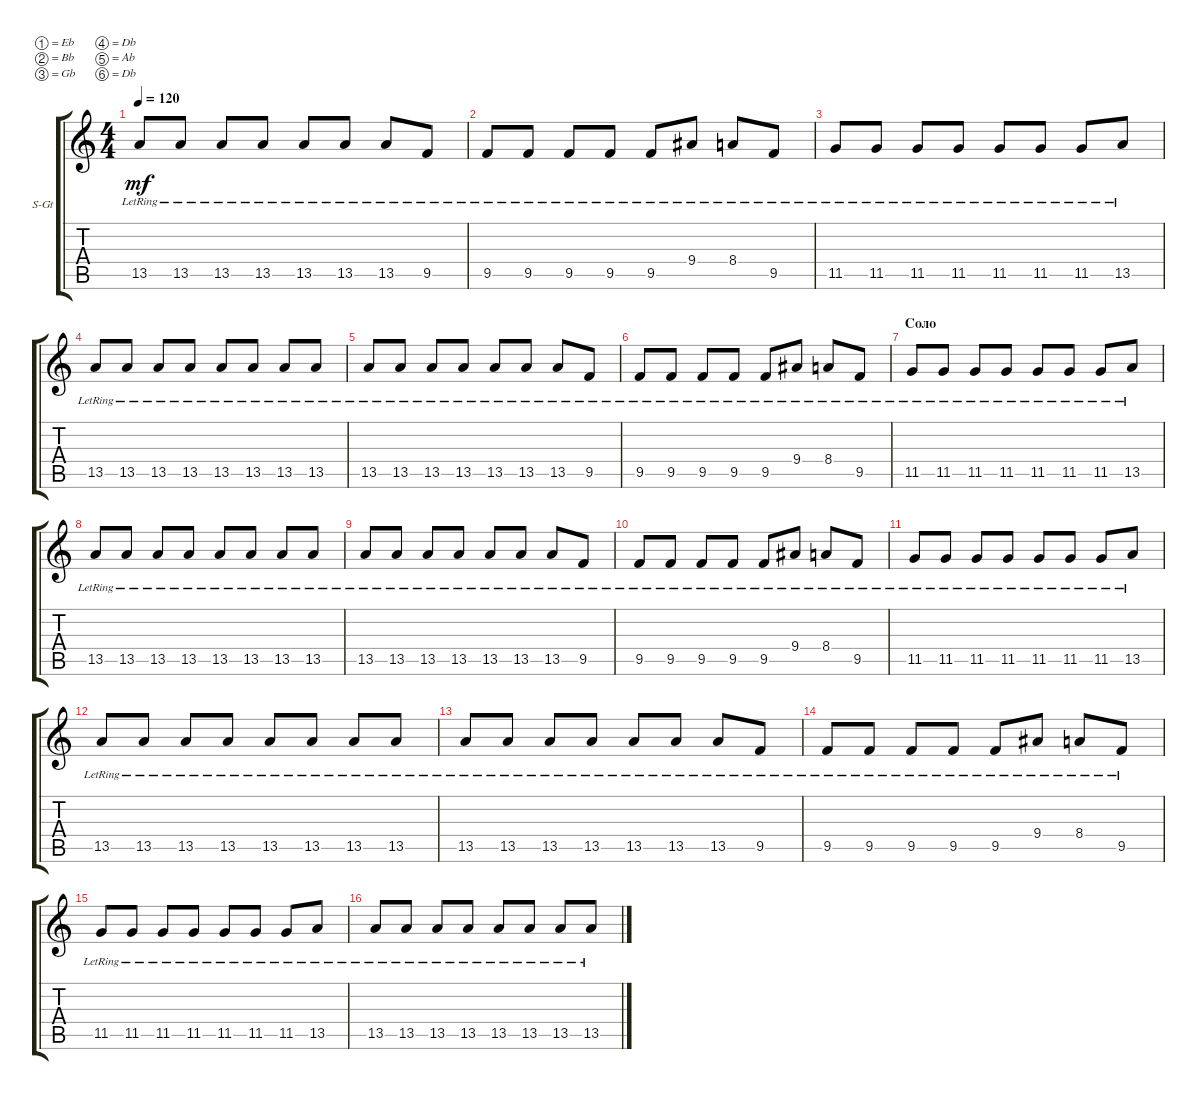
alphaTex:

\defaultSystemsLayout 4
\bracketExtendMode groupsimilarinstruments
\firstSystemTrackNameOrientation horizontal
\otherSystemsTrackNameOrientation horizontal
\track ("Steel Guitar" "S-Gt") {instrument acousticguitarsteel}
\staff {score tabs}
\tuning (Eb4 Bb3 Gb3 Db3 Ab2 Db2)
\ts (4 4)
\tempo 120
\clef g2
\ks c
13.5{lr}.8{dy mf} 13.5{lr}.8 13.5{lr}.8 13.5{lr}.8 13.5{lr}.8 13.5{lr}.8 13.5{lr}.8 9.5{lr}.8 |
9.5{lr}.8 9.5{lr}.8 9.5{lr}.8 9.5{lr}.8 9.5{lr}.8 9.4{lr}.8 8.4{lr}.8 9.5{lr}.8 |
11.5{lr}.8 11.5{lr}.8 11.5{lr}.8 11.5{lr}.8 11.5{lr}.8 11.5{lr}.8 11.5{lr}.8 13.5{lr}.8 |
13.5{lr}.8 13.5{lr}.8 13.5{lr}.8 13.5{lr}.8 13.5{lr}.8 13.5{lr}.8 13.5{lr}.8 13.5{lr}.8 |
13.5{lr}.8 13.5{lr}.8 13.5{lr}.8 13.5{lr}.8 13.5{lr}.8 13.5{lr}.8 13.5{lr}.8 9.5{lr}.8 |
9.5{lr}.8 9.5{lr}.8 9.5{lr}.8 9.5{lr}.8 9.5{lr}.8 9.4{lr}.8 8.4{lr}.8 9.5{lr}.8 |
\section ("" "Соло")
11.5{lr}.8 11.5{lr}.8 11.5{lr}.8 11.5{lr}.8 11.5{lr}.8 11.5{lr}.8 11.5{lr}.8 13.5{lr}.8 |
13.5{lr}.8 13.5{lr}.8 13.5{lr}.8 13.5{lr}.8 13.5{lr}.8 13.5{lr}.8 13.5{lr}.8 13.5{lr}.8 |
13.5{lr}.8 13.5{lr}.8 13.5{lr}.8 13.5{lr}.8 13.5{lr}.8 13.5{lr}.8 13.5{lr}.8 9.5{lr}.8 |
9.5{lr}.8 9.5{lr}.8 9.5{lr}.8 9.5{lr}.8 9.5{lr}.8 9.4{lr}.8 8.4{lr}.8 9.5{lr}.8 |
11.5{lr}.8 11.5{lr}.8 11.5{lr}.8 11.5{lr}.8 11.5{lr}.8 11.5{lr}.8 11.5{lr}.8 13.5{lr}.8 |
13.5{lr}.8 13.5{lr}.8 13.5{lr}.8 13.5{lr}.8 13.5{lr}.8 13.5{lr}.8 13.5{lr}.8 13.5{lr}.8 |
13.5{lr}.8 13.5{lr}.8 13.5{lr}.8 13.5{lr}.8 13.5{lr}.8 13.5{lr}.8 13.5{lr}.8 9.5{lr}.8 |
9.5{lr}.8 9.5{lr}.8 9.5{lr}.8 9.5{lr}.8 9.5{lr}.8 9.4{lr}.8 8.4{lr}.8 9.5{lr}.8 |
11.5{lr}.8 11.5{lr}.8 11.5{lr}.8 11.5{lr}.8 11.5{lr}.8 11.5{lr}.8 11.5{lr}.8 13.5{lr}.8 |
13.5{lr}.8 13.5{lr}.8 13.5{lr}.8 13.5{lr}.8 13.5{lr}.8 13.5{lr}.8 13.5{lr}.8 13.5{lr}.8
